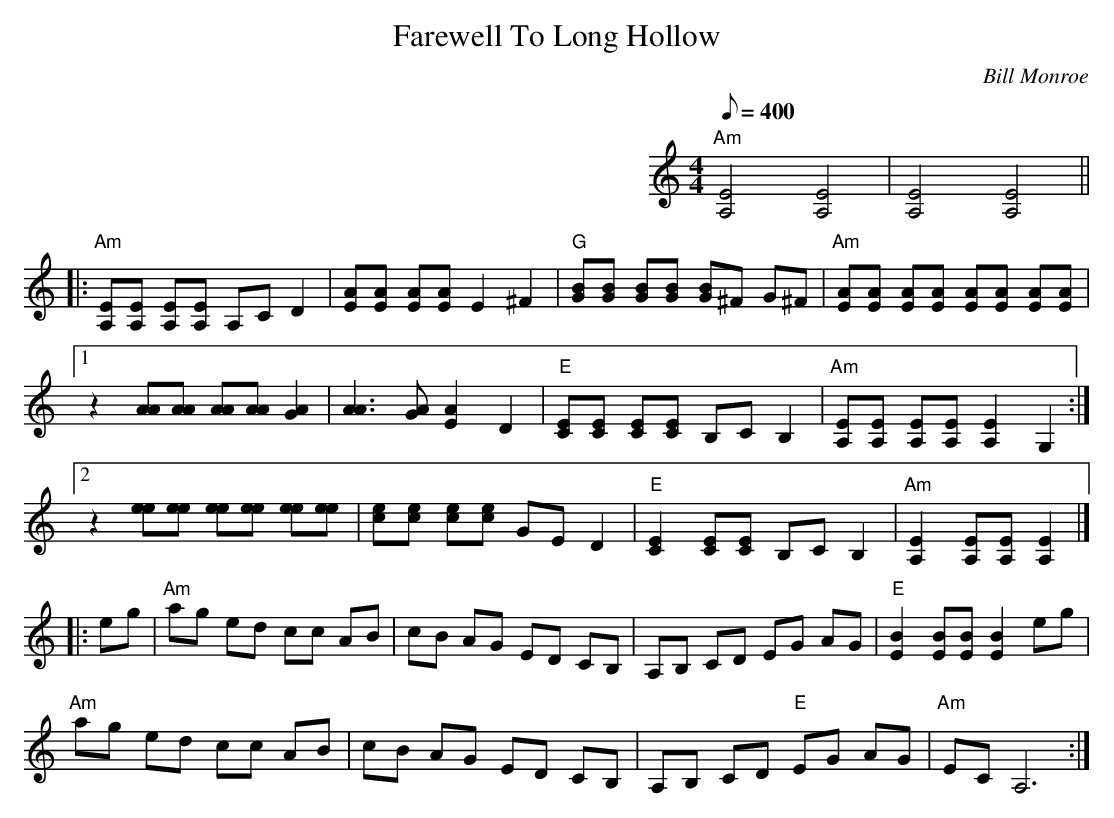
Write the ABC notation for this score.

X:1
T: Farewell To Long Hollow
C: Bill Monroe
L: 1/8
Q: 400
M: 4/4
K: Am
"Am"[E4A,4] [E4A,4] | [E4A,4] [E4A,4] ||
|:\
"Am"[EA,][EA,] [EA,][EA,] A,C D2 | [AE][AE] [AE][AE] E2 ^F2 | "G"[BG][BG] [BG][BG] [BG]^F G^F | "Am"[AE][AE] [AE][AE] [AE][AE] [AE][AE] |
[1 z2 [AA][AA] [AA][AA] [A2G2] | [A3A3][AG] [A2E2] D2 | "E"[EC][EC] [EC][EC] B,C B,2 | "Am"[EA,][EA,] [EA,][EA,] [E2A,2] G,2 :|
[2 z2 [ee][ee] [ee][ee] [ee][ee] | [ec][ec] [ec][ec] GE D2 | "E"[E2C2] [EC][EC] B,C B,2 | "Am"[E2A,2] [EA,][EA,] [E2A,2] |]
|: eg |\
"Am"ag ed cc AB | cB AG ED CB, | A,B, CD EG AG | "E"[B2E2] [BE][BE] [B2E2] eg |
"Am"ag ed cc AB | cB AG ED CB, | A,B, CD "E"EG AG | "Am"EC A,6 :|
